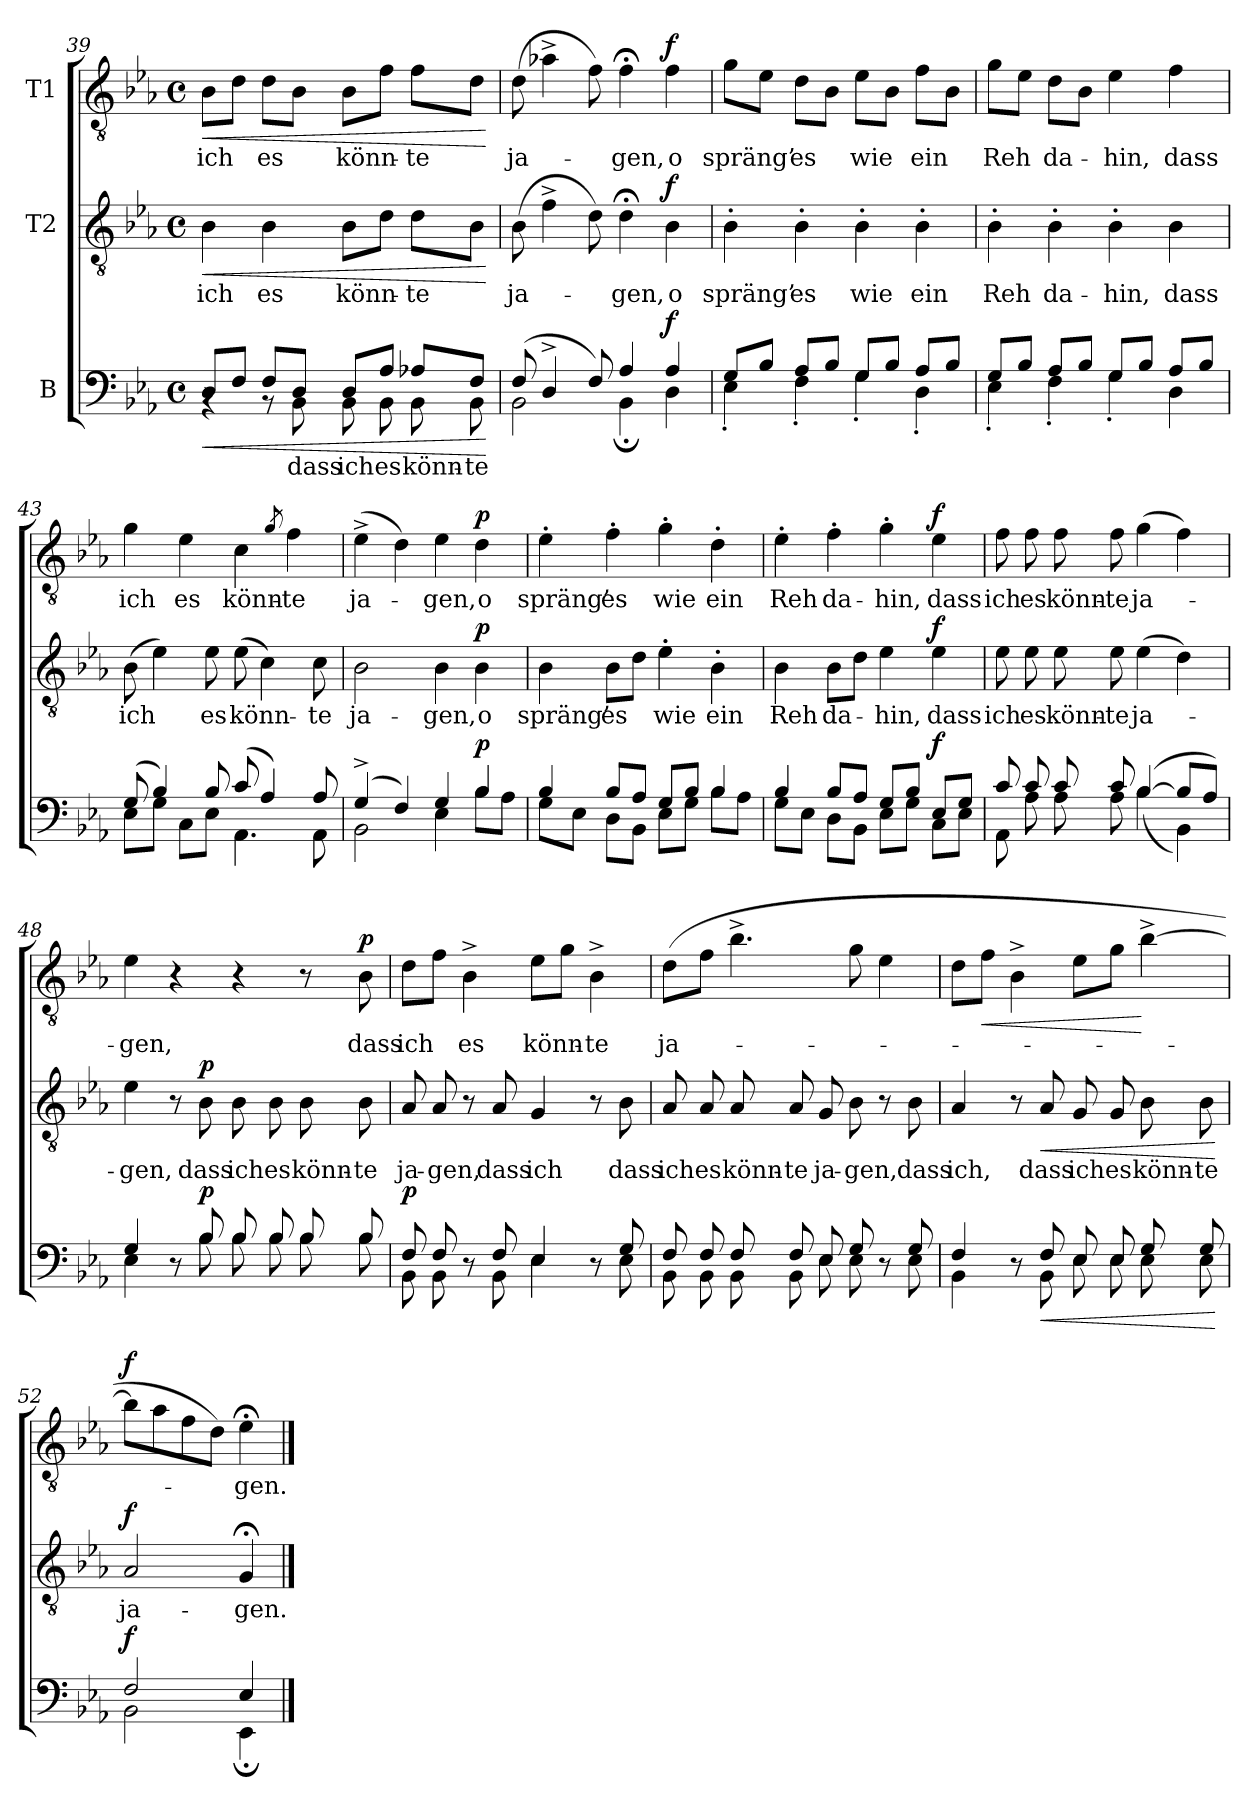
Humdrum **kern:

**kern	**text	**dynam	**kern	**text	**dynam	**kern	**text	**dynam
*part3	*part3	*part3	*part2	*part2	*part2	*part1	*part1	*part1
*staff3	*staff3	*staff3	*staff2	*staff2	*staff2	*staff1	*staff1	*staff1
*I"B	*	*	*I"T2	*	*	*I"T1	*	*
*clefF4	*	*	*clefGv2	*	*	*clefGv2	*	*
*k[b-e-a-]	*	*	*k[b-e-a-]	*	*	*k[b-e-a-]	*	*
*M4/4	*	*	*M4/4	*	*	*M4/4	*	*
*met(c)	*	*	*met(c)	*	*	*met(c)	*	*
=39	=39	=39	=39	=39	=39	=39	=39	=39
!	!	!LO:HP:b	!	!LO:LY:b	!LO:HP:b	!	!LO:LY:b	!LO:HP:b
*^	*	*	*	*	*	*	*	*
8D/L	4rBB	.	<	4B-\	ich	<	8B-\L	ich	<
8F/J	.	.	.	.	.	.	8d\J	.	.
!	!	!	!	!	!LO:LY:b	!	!	!LO:LY:b	!
8F/L	8rBB	.	.	4B-\	es	.	8d\L	es	.
!	!	!LO:LY:b	!	!	!	!	!	!	!
8D/J	8BB-\	dass	.	.	.	.	8B-\J	.	.
!	!	!LO:LY:b	!	!	!LO:LY:b	!	!	!LO:LY:b	!
8D/L	8BB-\	ich	.	8B-\L	könn-	.	8B-\L	könn-	.
!	!	!LO:LY:b	!	!	!	!	!	!	!
8A-/J	8BB-\	es	.	8d\J	.	.	8f\J	.	.
!	!	!LO:LY:b	!	!	!LO:LY:b	!	!	!LO:LY:b	!
8A-X/L	8BB-\	könn-	.	8d\L	-te	.	8f\L	-te	.
!	!	!LO:LY:b	!	!	!	!	!	!	!
8F/J	8BB-\	-te	.	8B-\J	.	.	8d\J	.	.
*v	*v	*	*	*	*	*	*	*	*
.	.	[	.	.	[	.	.	[
=40	=40	=40	=40	=40	=40	=40	=40	=40
*^	*	*	*	*	*	*	*	*
!	!	!	!	!	!LO:LY:b	!	!	!LO:LY:b	!
(8F/	2BB-\	.	.	(8B-\	ja-	.	(8d\	ja-	.
4D^/	.	.	.	4f^\	.	.	4a-X^\	.	.
8F/)	.	.	.	8d\)	.	.	8f\)	.	.
!	!	!	!	!	!LO:LY:b	!	!	!LO:LY:b	!
4A-/	4BB-;\	.	.	4d;<\	-gen,	.	4f;<\	-gen,	.
!	!	!	!LO:DY:a	!	!LO:LY:b	!LO:DY:a	!	!LO:LY:b	!LO:DY:a
4A-/	4D\	.	f	4B-\	o	f	4f\	o	f
!!LO:PB:g=z
=41	=41	=41	=41	=41	=41	=41	=41	=41	=41
!	!	!	!	!	!LO:LY:b	!	!	!LO:LY:b	!
8G/L	4E-'\	.	.	4B-'\	spräng’	.	8g\L	spräng’	.
8B-/J	.	.	.	.	.	.	8e-\J	.	.
!	!	!	!	!	!LO:LY:b	!	!	!LO:LY:b	!
8A-/L	4F'\	.	.	4B-'\	es	.	8d\L	es	.
8B-/J	.	.	.	.	.	.	8B-\J	.	.
!	!	!	!	!	!LO:LY:b	!	!	!LO:LY:b	!
8G/L	4G'\	.	.	4B-'\	wie	.	8e-\L	wie	.
8B-/J	.	.	.	.	.	.	8B-\J	.	.
!	!	!	!	!	!LO:LY:b	!	!	!LO:LY:b	!
8A-/L	4D'\	.	.	4B-'\	ein	.	8f\L	ein	.
8B-/J	.	.	.	.	.	.	8B-\J	.	.
=42	=42	=42	=42	=42	=42	=42	=42	=42	=42
!	!	!	!	!	!LO:LY:b	!	!	!LO:LY:b	!
8G/L	4E-'\	.	.	4B-'\	Reh	.	8g\L	Reh	.
8B-/J	.	.	.	.	.	.	8e-\J	.	.
!	!	!	!	!	!LO:LY:b	!	!	!LO:LY:b	!
8A-/L	4F'\	.	.	4B-'\	da-	.	8d\L	da-	.
8B-/J	.	.	.	.	.	.	8B-\J	.	.
!	!	!	!	!	!LO:LY:b	!	!	!LO:LY:b	!
8G/L	4G'\	.	.	4B-'\	-hin,	.	4e-\	-hin,	.
8B-/J	.	.	.	.	.	.	.	.	.
!	!	!	!	!	!LO:LY:b	!	!	!LO:LY:b	!
8A-/L	4D\	.	.	4B-\	dass	.	4f\	dass	.
8B-/J	.	.	.	.	.	.	.	.	.
=43	=43	=43	=43	=43	=43	=43	=43	=43	=43
!	!	!	!	!	!LO:LY:b	!	!	!LO:LY:b	!
(8G/	8E-\L	.	.	(8B-\	ich	.	4g\	ich	.
4B-/)	8G\J	.	.	4e-\)	.	.	.	.	.
!	!	!	!	!	!	!	!	!LO:LY:b	!
.	8C\L	.	.	.	.	.	4e-\	es	.
!	!	!	!	!	!LO:LY:b	!	!	!	!
8B-/	8E-\J	.	.	8e-\	es	.	.	.	.
!	!	!	!	!	!LO:LY:b	!	!	!LO:LY:b	!
(8c/	4.AA-\	.	.	(8e-\	könn-	.	4c\	könn-	.
4A-/)	.	.	.	4c\)	.	.	.	.	.
.	.	.	.	.	.	.	8qg/	.	.
!	!	!	!	!	!	!	!	!LO:LY:b	!
.	.	.	.	.	.	.	4f\	-te	.
!	!	!	!	!	!LO:LY:b	!	!	!	!
8A-/	8AA-\	.	.	8c\	-te	.	.	.	.
!!LO:LB:g=z
=44	=44	=44	=44	=44	=44	=44	=44	=44	=44
!	!	!	!	!	!LO:LY:b	!	!	!LO:LY:b	!
(4G^/	2BB-\	.	.	2B-\	ja-	.	(4e-^\	ja-	.
4F/)	.	.	.	.	.	.	4d\)	.	.
!	!	!	!	!	!LO:LY:b	!	!	!LO:LY:b	!
4G/	4E-\	.	.	4B-\	-gen,	.	4e-\	-gen,	.
!	!	!	!LO:DY:a	!	!LO:LY:b	!LO:DY:a	!	!LO:LY:b	!LO:DY:a
4B-/	8B-\L	.	p	4B-\	o	p	4d\	o	p
.	8A-\J	.	.	.	.	.	.	.	.
=45	=45	=45	=45	=45	=45	=45	=45	=45	=45
!	!	!	!	!	!LO:LY:b	!	!	!LO:LY:b	!
4B-/	8G\L	.	.	4B-\	spräng’	.	4e-'\	spräng’	.
.	8E-\J	.	.	.	.	.	.	.	.
!	!	!	!	!	!LO:LY:b	!	!	!LO:LY:b	!
8B-/L	8D\L	.	.	8B-\L	es	.	4f'\	es	.
8A-/J	8BB-\J	.	.	8d\J	.	.	.	.	.
!	!	!	!	!	!LO:LY:b	!	!	!LO:LY:b	!
8G/L	8E-\L	.	.	4e-'\	wie	.	4g'\	wie	.
8B-/J	8G\J	.	.	.	.	.	.	.	.
!	!	!	!	!	!LO:LY:b	!	!	!LO:LY:b	!
4B-/	8B-\L	.	.	4B-'\	ein	.	4d'\	ein	.
.	8A-\J	.	.	.	.	.	.	.	.
=46	=46	=46	=46	=46	=46	=46	=46	=46	=46
!	!	!	!	!	!LO:LY:b	!	!	!LO:LY:b	!
4B-/	8G\L	.	.	4B-\	Reh	.	4e-'\	Reh	.
.	8E-\J	.	.	.	.	.	.	.	.
!	!	!	!	!	!LO:LY:b	!	!	!LO:LY:b	!
8B-/L	8D\L	.	.	8B-\L	da-	.	4f'\	da-	.
8A-/J	8BB-\J	.	.	8d\J	.	.	.	.	.
!	!	!	!	!	!LO:LY:b	!	!	!LO:LY:b	!
8G/L	8E-\L	.	.	4e-\	-hin,	.	4g'\	-hin,	.
8B-/J	8G\J	.	.	.	.	.	.	.	.
!	!	!	!LO:DY:a	!	!LO:LY:b	!LO:DY:a	!	!LO:LY:b	!LO:DY:a
8E-/L	8C\L	.	f	4e-\	dass	f	4e-\	dass	f
8G/J	8E-\J	.	.	.	.	.	.	.	.
!!LO:LB:g=z
=47	=47	=47	=47	=47	=47	=47	=47	=47	=47
!	!	!	!	!	!LO:LY:b	!	!	!LO:LY:b	!
8c/	8AA-\	.	.	8e-\	ich	.	8f\	ich	.
!	!	!	!	!	!LO:LY:b	!	!	!LO:LY:b	!
8c/	8A-\	.	.	8e-\	es	.	8f\	es	.
!	!	!	!	!	!LO:LY:b	!	!	!LO:LY:b	!
8c/	8A-\	.	.	8e-\	könn-	.	8f\	könn-	.
!	!	!	!	!	!LO:LY:b	!	!	!LO:LY:b	!
8c/	8A-\	.	.	8e-\	-te	.	8f\	-te	.
!	!	!	!	!	!LO:LY:b	!	!	!LO:LY:b	!
([4B-/	(4B-\	.	.	(4e-\	ja-	.	(4g\	ja-	.
8B-/L]	4BB-\)	.	.	4d\)	.	.	4f\)	.	.
8A-/J)	.	.	.	.	.	.	.	.	.
=48	=48	=48	=48	=48	=48	=48	=48	=48	=48
!	!	!	!	!	!LO:LY:b	!	!	!LO:LY:b	!
4G/	4E-\	.	.	4e-\	-gen,	.	4e-\	-gen,	.
8r	8ryy	.	.	8r	.	.	4r	.	.
!	!	!	!LO:DY:a	!	!LO:LY:b	!LO:DY:a	!	!	!
8B-/	8B-\	.	p	8B-\	dass	p	.	.	.
!	!	!	!	!	!LO:LY:b	!	!	!	!
8B-/	8B-\	.	.	8B-\	ich	.	4r	.	.
!	!	!	!	!	!LO:LY:b	!	!	!	!
8B-/	8B-\	.	.	8B-\	es	.	.	.	.
!	!	!	!	!	!LO:LY:b	!	!	!	!
8B-/	8B-\	.	.	8B-\	könn-	.	8r	.	.
!	!	!	!	!	!LO:LY:b	!	!	!LO:LY:b	!LO:DY:a
8B-/	8B-\	.	.	8B-\	-te	.	8B-\	dass	p
=49	=49	=49	=49	=49	=49	=49	=49	=49	=49
!	!	!	!LO:DY:b	!	!LO:LY:b	!	!	!LO:LY:b	!
8F/	8BB-\	.	p	8A-/	ja-	.	8d\L	ich	.
!	!	!	!	!	!LO:LY:b	!	!	!	!
8F/	8BB-\	.	.	8A-/	-gen,	.	8f\J	.	.
!	!	!	!	!	!	!	!	!LO:LY:b	!
8r	8ryy	.	.	8r	.	.	4B-^\	es	.
!	!	!	!	!	!LO:LY:b	!	!	!	!
8F/	8BB-\	.	.	8A-/	dass	.	.	.	.
!	!	!	!	!	!LO:LY:b	!	!	!LO:LY:b	!
4E-/	4E-\	.	.	4G/	ich	.	8e-\L	könn-	.
.	.	.	.	.	.	.	8g\J	.	.
!	!	!	!	!	!	!	!	!LO:LY:b	!
8r	8ryy	.	.	8r	.	.	4B-^\	-te	.
!	!	!	!	!	!LO:LY:b	!	!	!	!
8G/	8E-\	.	.	8B-\	dass	.	.	.	.
!!LO:LB:g=z
=50	=50	=50	=50	=50	=50	=50	=50	=50	=50
!	!	!	!	!	!LO:LY:b	!	!	!LO:LY:b	!
8F/	8BB-\	.	.	8A-/	ich	.	(8d\L	ja-	.
!	!	!	!	!	!LO:LY:b	!	!	!	!
8F/	8BB-\	.	.	8A-/	es	.	8f\J	.	.
!	!	!	!	!	!LO:LY:b	!	!	!	!
8F/	8BB-\	.	.	8A-/	könn-	.	4.b-^\	.	.
!	!	!	!	!	!LO:LY:b	!	!	!	!
8F/	8BB-\	.	.	8A-/	-te	.	.	.	.
!	!	!	!	!	!LO:LY:b	!	!	!	!
8E-/	8E-\	.	.	8G/	ja-	.	.	.	.
!	!	!	!	!	!LO:LY:b	!	!	!	!
8G/	8E-\	.	.	8B-\	-gen,	.	8g\	.	.
8r	8ryy	.	.	8r	.	.	4e-\	.	.
!	!	!	!	!	!LO:LY:b	!	!	!	!
8G/	8E-\	.	.	8B-\	dass	.	.	.	.
=51	=51	=51	=51	=51	=51	=51	=51	=51	=51
!	!	!	!	!	!LO:LY:b	!	!	!	!
4F/	4BB-\	.	.	4A-/	ich,	.	8d\L	.	.
!	!	!	!	!	!	!	!	!	!LO:HP:b
.	.	.	.	.	.	.	8f\J	.	<
8r	8ryy	.	.	8r	.	.	4B-^\	.	.
!	!	!	!LO:HP:b	!	!LO:LY:b	!LO:HP:b	!	!	!
8F/	8BB-\	.	<	8A-/	dass	<	.	.	.
!	!	!	!	!	!LO:LY:b	!	!	!	!
8E-/	8E-\	.	.	8G/	ich	.	8e-\L	.	.
!	!	!	!	!	!LO:LY:b	!	!	!	!
8E-/	8E-\	.	.	8G/	es	.	8g\J	.	.
!	!	!	!	!	!LO:LY:b	!	!	!	!
8G/	8E-\	.	.	8B-\	könn-	.	[4b-^\	.	[
!	!	!	!	!	!LO:LY:b	!	!	!	!
8G/	8E-\	.	.	8B-\	-te	.	.	.	.
*v	*v	*	*	*	*	*	*	*	*
.	.	[	.	.	[	.	.	.
=52	=52	=52	=52	=52	=52	=52	=52	=52
*^	*	*	*	*	*	*	*	*
!	!	!	!LO:DY:a	!	!LO:LY:b	!LO:DY:a	!	!	!LO:DY:a
2F/	2BB-\	.	f	2A-/	ja-	f	8b-\L]	.	f
.	.	.	.	.	.	.	8a-\	.	.
.	.	.	.	.	.	.	8f\	.	.
.	.	.	.	.	.	.	8d\J)	.	.
!	!	!	!	!	!LO:LY:b	!	!	!LO:LY:b	!
4E-/	4EE-;\	.	.	4G;</	-gen.	.	4e-;<\	-gen.	.
*v	*v	*	*	*	*	*	*	*	*
==	==	==	==	==	==	==	==	==
*-	*-	*-	*-	*-	*-	*-	*-	*-
